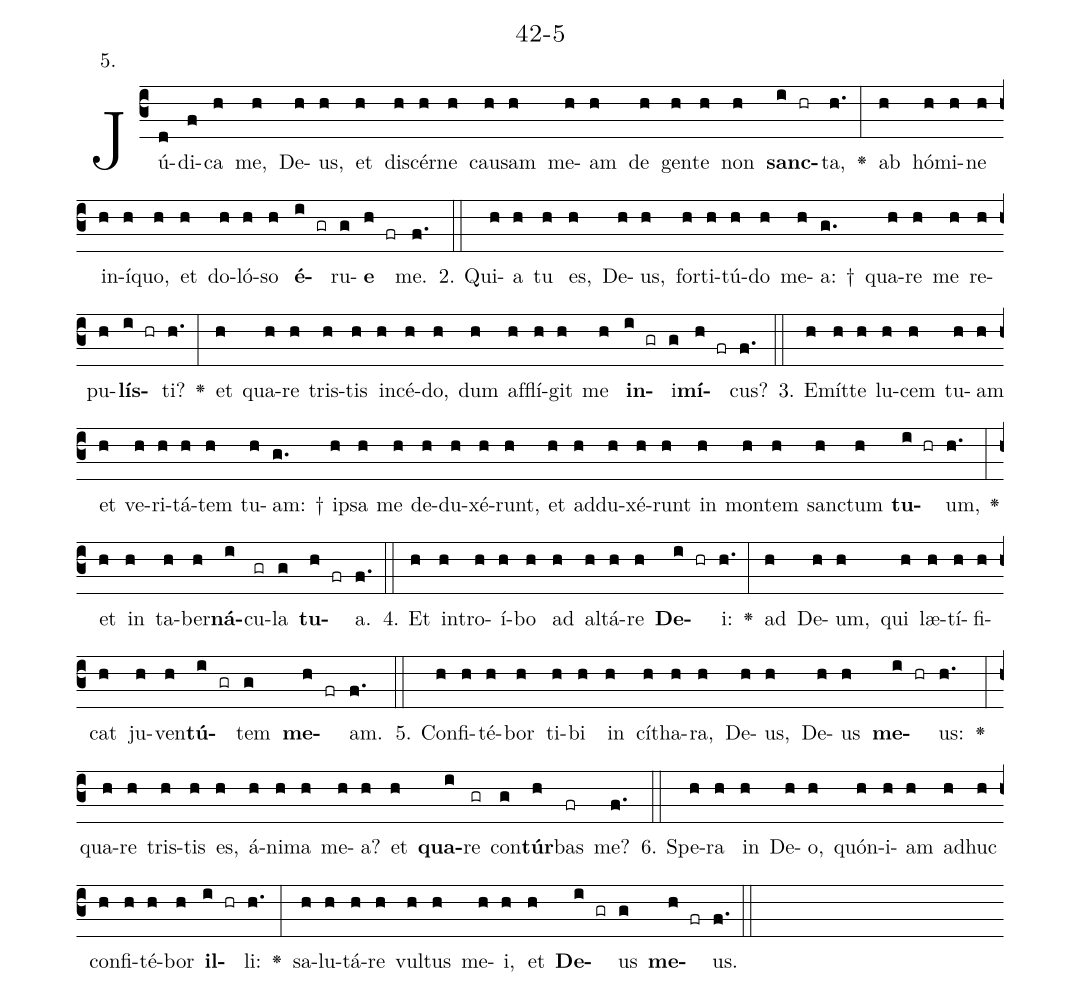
name: 42-5;
annotation: 5.;
%%
(c3)Jú(d)di(f)ca(h) me,(h) De(h)us,(h) et(h) di(h)scér(h)ne(h) cau(h)sam(h) me(h)am(h) de(h) gen(h)te(h) non(h) <b>sanc</b>(i hr)ta,(h.) <v>\greheightstar</v>(:) ab(h) hó(h)mi(h)ne(h) in(h)í(h)quo,(h) et(h) do(h)ló(h)so(h) <b>é</b>(i gr)ru(g)<b>e</b>(h fr) me.(f.) (::)
2. Qui(h)a(h) tu(h) es,(h) De(h)us,(h) for(h)ti(h)tú(h)do(h) me(h)a: †(g.) qua(h)re(h) me(h) re(h)pu(h)<b>lís</b>(i hr)ti?(h.) <v>\greheightstar</v>(:) et(h) qua(h)re(h) tris(h)tis(h) in(h)cé(h)do,(h) dum(h) af(h)flí(h)git(h) me(h) <b>in</b>(i gr)i(g)<b>mí</b>(h fr)cus?(f.) (::)
3. E(h)mít(h)te(h) lu(h)cem(h) tu(h)am(h) et(h) ve(h)ri(h)tá(h)tem(h) tu(h)am: †(g.) ip(h)sa(h) me(h) de(h)du(h)xé(h)runt,(h) et(h) ad(h)du(h)xé(h)runt(h) in(h) mon(h)tem(h) sanc(h)tum(h) <b>tu</b>(i hr)um,(h.) <v>\greheightstar</v>(:) et(h) in(h) ta(h)ber(h)<b>ná</b>(i)cu(gr)la(g) <b>tu</b>(h fr)a.(f.) (::)
4. Et(h) in(h)tro(h)í(h)bo(h) ad(h) al(h)tá(h)re(h) <b>De</b>(i hr)i:(h.) <v>\greheightstar</v>(:) ad(h) De(h)um,(h) qui(h) læ(h)tí(h)fi(h)cat(h) ju(h)ven(h)<b>tú</b>(i gr)tem(g) <b>me</b>(h fr)am.(f.) (::)
5. Con(h)fi(h)té(h)bor(h) ti(h)bi(h) in(h) cí(h)tha(h)ra,(h) De(h)us,(h) De(h)us(h) <b>me</b>(i hr)us:(h.) <v>\greheightstar</v>(:) qua(h)re(h) tris(h)tis(h) es,(h) á(h)ni(h)ma(h) me(h)a?(h) et(h) <b>qua</b>(i)re(gr) con(g)<b>túr</b>(h)bas(fr) me?(f.) (::)
6. Spe(h)ra(h) in(h) De(h)o,(h) quón(h)i(h)am(h) ad(h)huc(h) con(h)fi(h)té(h)bor(h) <b>il</b>(i hr)li:(h.) <v>\greheightstar</v>(:) sa(h)lu(h)tá(h)re(h) vul(h)tus(h) me(h)i,(h) et(h) <b>De</b>(i gr)us(g) <b>me</b>(h fr)us.(f.) (::)
